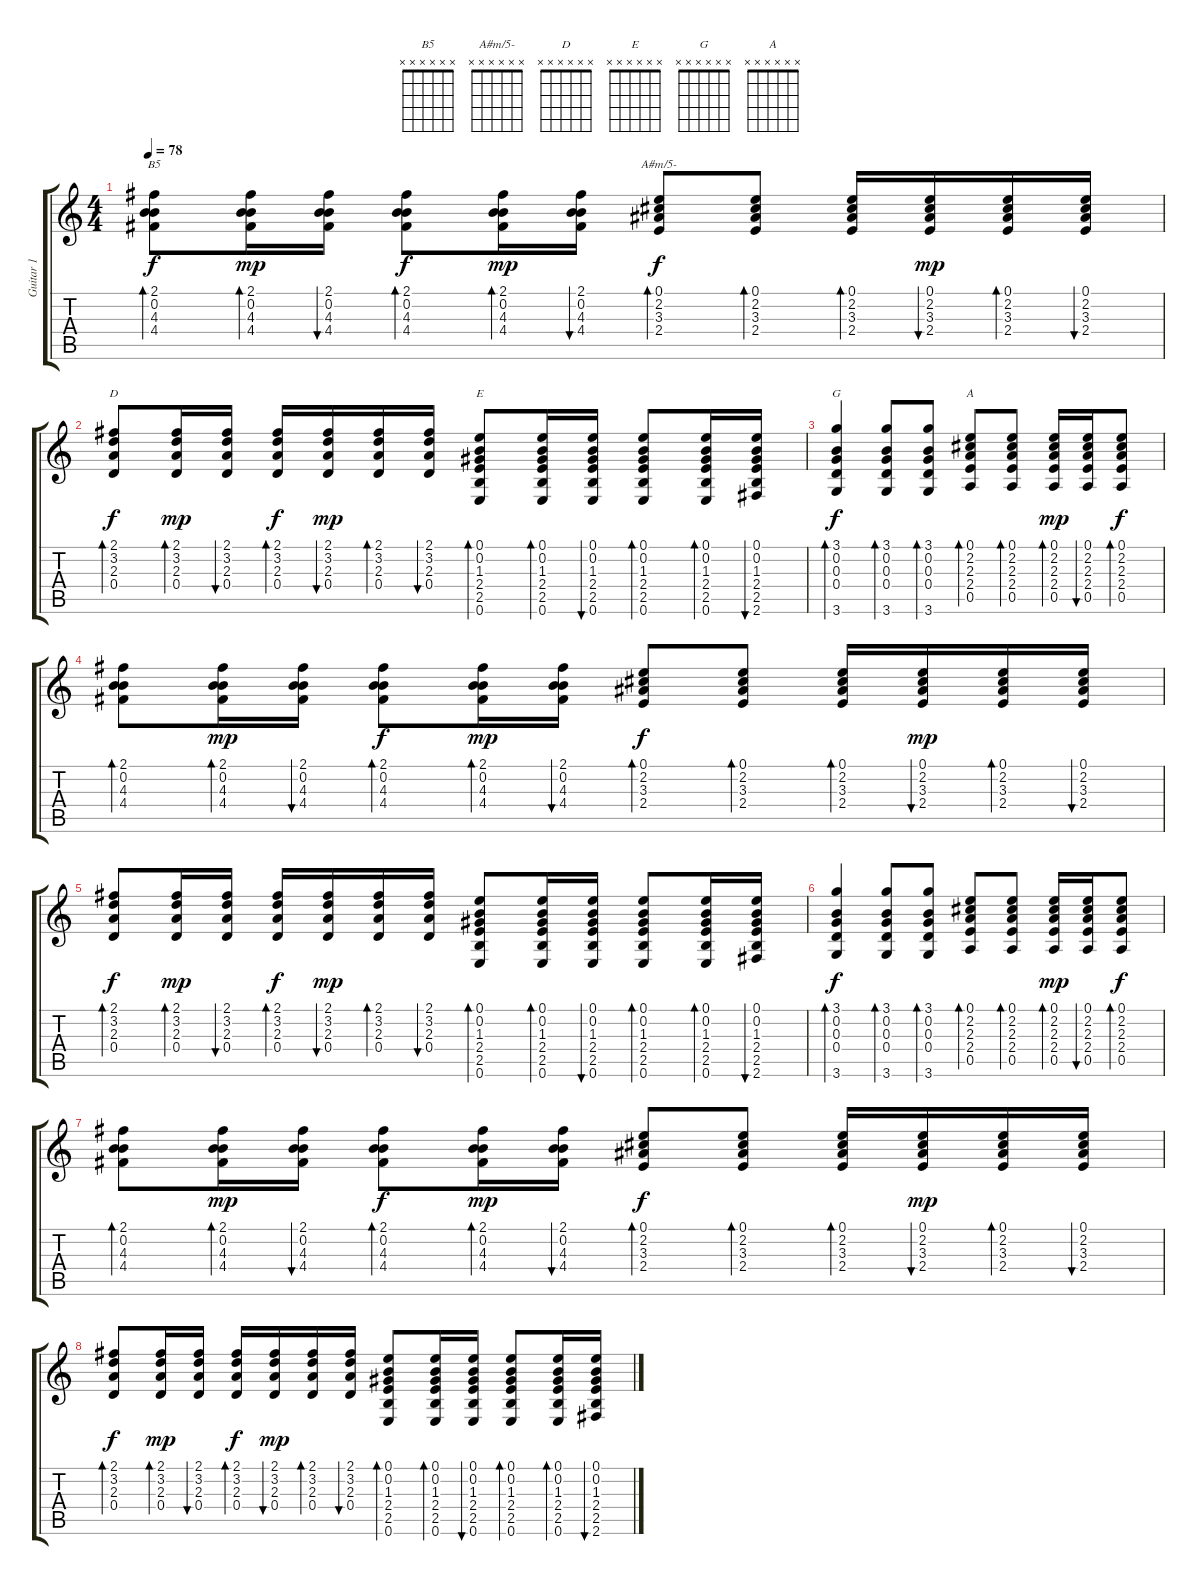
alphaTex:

\track ("Guitar 1" "Guitar 1") {instrument acousticguitarnylon}
\staff {score tabs}
\tuning (E4 B3 G3 D3 A2 E2) {hide}
\chord ("B5" x x x x x x)
\chord ("A#m/5-" x x x x x x)
\chord ("D" x x x x x x)
\chord ("E" x x x x x x)
\chord ("G" x x x x x x)
\chord ("A" x x x x x x)
\ts (4 4)
\tempo 78
\clef g2
\ks c
(2.1 0.2 4.3 4.4).8{bd 60 ch "B5" dy f} (2.1 0.2 4.3 4.4).16{bd 60 dy mp} (2.1 0.2 4.3 4.4).16{bu 60} (2.1 0.2 4.3 4.4).8{bd 60 dy f} (2.1 0.2 4.3 4.4).16{bd 60 dy mp} (2.1 0.2 4.3 4.4).16{bu 60} (0.1 2.2 3.3 2.4).8{bd 60 ch "A#m/5-" dy f} (0.1 2.2 3.3 2.4).8{bd 60} (0.1 2.2 3.3 2.4).16{bd 60} (0.1 2.2 3.3 2.4).16{bu 60 dy mp} (0.1 2.2 3.3 2.4).16{bd 60} (0.1 2.2 3.3 2.4).16{bu 60} |
(2.1 3.2 2.3 0.4).8{bd 60 ch "D" dy f} (2.1 3.2 2.3 0.4).16{bd 60 dy mp} (2.1 3.2 2.3 0.4).16{bu 60} (2.1 3.2 2.3 0.4).16{bd 60 dy f} (2.1 3.2 2.3 0.4).16{bu 60 dy mp} (2.1 3.2 2.3 0.4).16{bd 60} (2.1 3.2 2.3 0.4).16{bu 60} (0.1 0.2 1.3 2.4 2.5 0.6).8{bd 60 ch "E"} (0.1 0.2 1.3 2.4 2.5 0.6).16{bd 60} (0.1 0.2 1.3 2.4 2.5 0.6).16{bu 60} (0.1 0.2 1.3 2.4 2.5 0.6).8{bd 60} (0.1 0.2 1.3 2.4 2.5 0.6).16{bd 60} (0.1 0.2 1.3 2.4 2.5 2.6).16{bu 60} |
(3.1 0.2 0.3 0.4 3.6).4{bd 60 ch "G" dy f} (3.1 0.2 0.3 0.4 3.6).8{bd 60} (3.1 0.2 0.3 0.4 3.6).8{bd 60} (0.1 2.2 2.3 2.4 0.5).8{bd 60 ch "A"} (0.1 2.2 2.3 2.4 0.5).8{bd 60} (0.1 2.2 2.3 2.4 0.5).16{bd 60 dy mp} (0.1 2.2 2.3 2.4 0.5).16{bu 60} (0.1 2.2 2.3 2.4 0.5).8{bd 60 dy f} |
(2.1 0.2 4.3 4.4).8{bd 60} (2.1 0.2 4.3 4.4).16{bd 60 dy mp} (2.1 0.2 4.3 4.4).16{bu 60} (2.1 0.2 4.3 4.4).8{bd 60 dy f} (2.1 0.2 4.3 4.4).16{bd 60 dy mp} (2.1 0.2 4.3 4.4).16{bu 60} (0.1 2.2 3.3 2.4).8{bd 60 dy f} (0.1 2.2 3.3 2.4).8{bd 60} (0.1 2.2 3.3 2.4).16{bd 60} (0.1 2.2 3.3 2.4).16{bu 60 dy mp} (0.1 2.2 3.3 2.4).16{bd 60} (0.1 2.2 3.3 2.4).16{bu 60} |
(2.1 3.2 2.3 0.4).8{bd 60 dy f} (2.1 3.2 2.3 0.4).16{bd 60 dy mp} (2.1 3.2 2.3 0.4).16{bu 60} (2.1 3.2 2.3 0.4).16{bd 60 dy f} (2.1 3.2 2.3 0.4).16{bu 60 dy mp} (2.1 3.2 2.3 0.4).16{bd 60} (2.1 3.2 2.3 0.4).16{bu 60} (0.1 0.2 1.3 2.4 2.5 0.6).8{bd 60} (0.1 0.2 1.3 2.4 2.5 0.6).16{bd 60} (0.1 0.2 1.3 2.4 2.5 0.6).16{bu 60} (0.1 0.2 1.3 2.4 2.5 0.6).8{bd 60} (0.1 0.2 1.3 2.4 2.5 0.6).16{bd 60} (0.1 0.2 1.3 2.4 2.5 2.6).16{bu 60} |
(3.1 0.2 0.3 0.4 3.6).4{bd 60 dy f} (3.1 0.2 0.3 0.4 3.6).8{bd 60} (3.1 0.2 0.3 0.4 3.6).8{bd 60} (0.1 2.2 2.3 2.4 0.5).8{bd 60} (0.1 2.2 2.3 2.4 0.5).8{bd 60} (0.1 2.2 2.3 2.4 0.5).16{bd 60 dy mp} (0.1 2.2 2.3 2.4 0.5).16{bu 60} (0.1 2.2 2.3 2.4 0.5).8{bd 60 dy f} |
(2.1 0.2 4.3 4.4).8{bd 60} (2.1 0.2 4.3 4.4).16{bd 60 dy mp} (2.1 0.2 4.3 4.4).16{bu 60} (2.1 0.2 4.3 4.4).8{bd 60 dy f} (2.1 0.2 4.3 4.4).16{bd 60 dy mp} (2.1 0.2 4.3 4.4).16{bu 60} (0.1 2.2 3.3 2.4).8{bd 60 dy f} (0.1 2.2 3.3 2.4).8{bd 60} (0.1 2.2 3.3 2.4).16{bd 60} (0.1 2.2 3.3 2.4).16{bu 60 dy mp} (0.1 2.2 3.3 2.4).16{bd 60} (0.1 2.2 3.3 2.4).16{bu 60} |
(2.1 3.2 2.3 0.4).8{bd 60 dy f} (2.1 3.2 2.3 0.4).16{bd 60 dy mp} (2.1 3.2 2.3 0.4).16{bu 60} (2.1 3.2 2.3 0.4).16{bd 60 dy f} (2.1 3.2 2.3 0.4).16{bu 60 dy mp} (2.1 3.2 2.3 0.4).16{bd 60} (2.1 3.2 2.3 0.4).16{bu 60} (0.1 0.2 1.3 2.4 2.5 0.6).8{bd 60} (0.1 0.2 1.3 2.4 2.5 0.6).16{bd 60} (0.1 0.2 1.3 2.4 2.5 0.6).16{bu 60} (0.1 0.2 1.3 2.4 2.5 0.6).8{bd 60} (0.1 0.2 1.3 2.4 2.5 0.6).16{bd 60} (0.1 0.2 1.3 2.4 2.5 2.6).16{bu 60}
